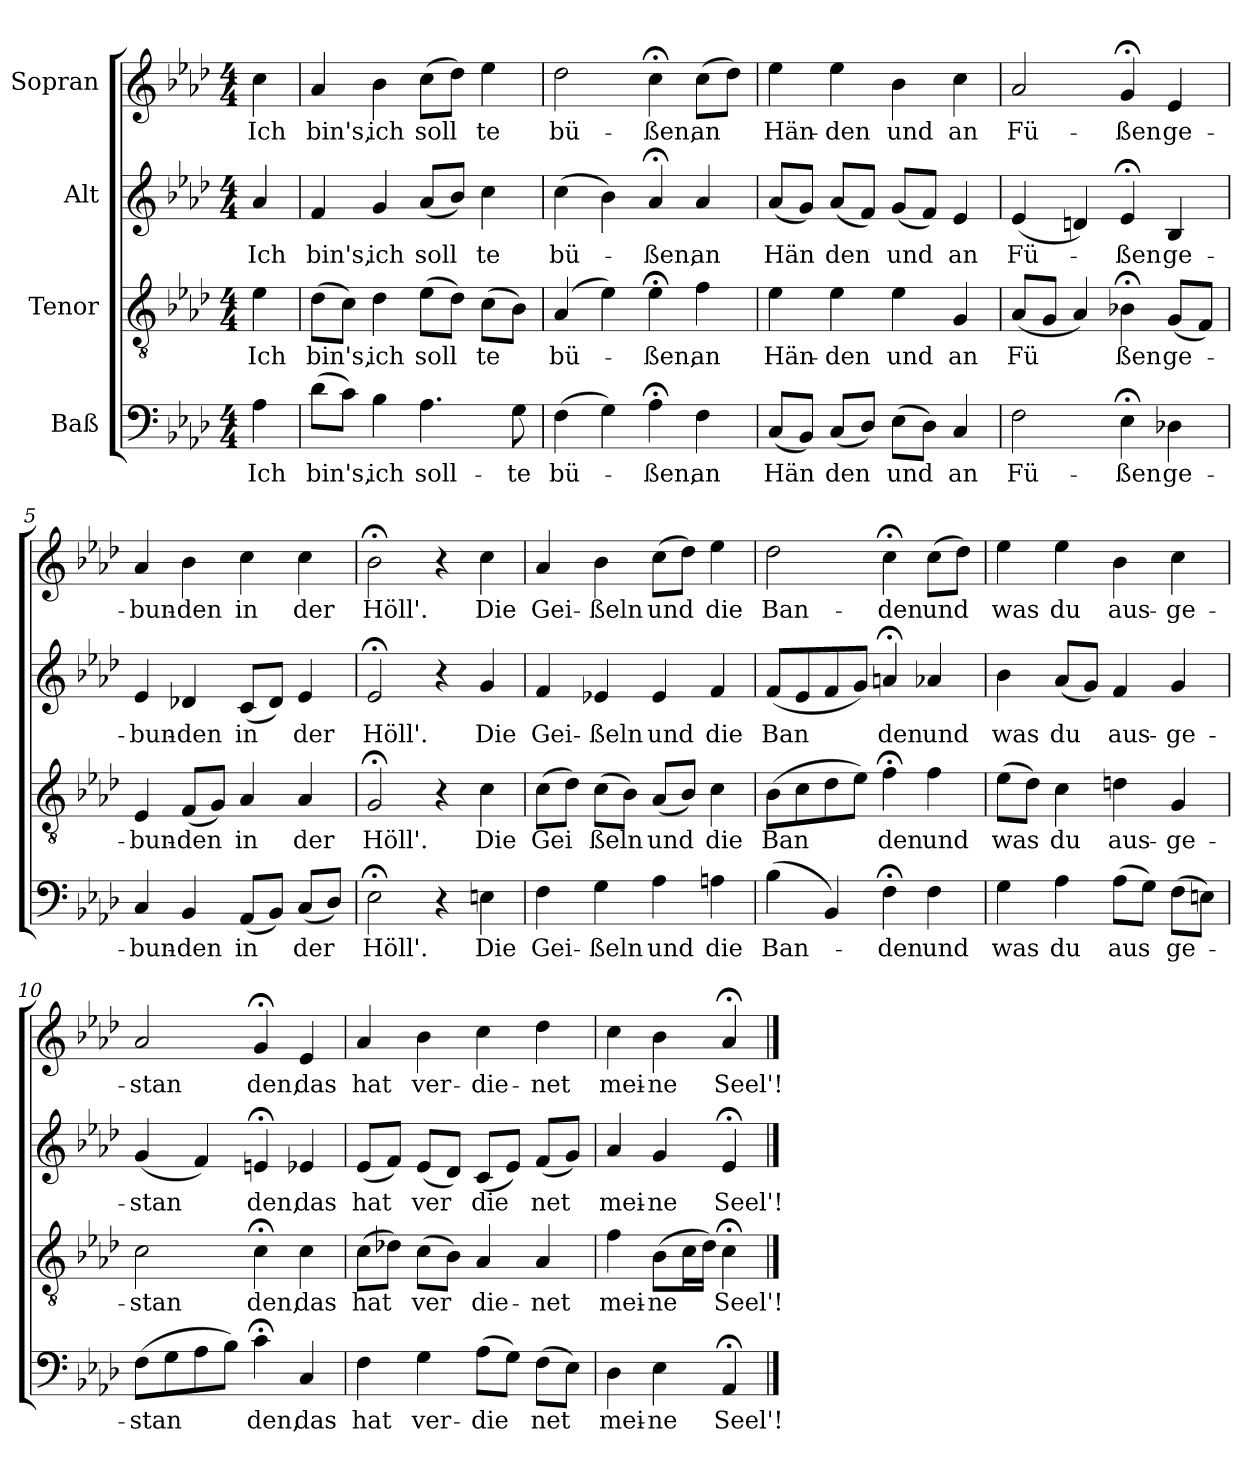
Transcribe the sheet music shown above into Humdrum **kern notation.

**kern	**text	**kern	**text	**kern	**text	**kern	**text
*part4	*part4	*part3	*part3	*part2	*part2	*part1	*part1
*staff4	*staff4	*staff3	*staff3	*staff2	*staff2	*staff1	*staff1
*I"Baß	*	*I"Tenor	*	*I"Alt	*	*I"Sopran	*
*clefF4	*	*clefGv2	*	*clefG2	*	*clefG2	*
*k[b-e-a-d-]	*	*k[b-e-a-d-]	*	*k[b-e-a-d-]	*	*k[b-e-a-d-]	*
*A-:	*	*A-:	*	*A-:	*	*A-:	*
*M4/4	*	*M4/4	*	*M4/4	*	*M4/4	*
=	=	=	=	=	=	=	=
!	!LO:LY:b	!	!LO:LY:b	!	!LO:LY:b	!	!LO:LY:b
4A-\	Ich	4e-\	Ich	4a-/	Ich	4cc\	Ich
=1	=1	=1	=1	=1	=1	=1	=1
!	!LO:LY:b	!	!LO:LY:b	!	!LO:LY:b	!	!LO:LY:b
(>8d-\L	bin's,	(>8d-\L	bin's,	4f/	bin's,	4a-/	bin's,
8c\J)	.	8c\J)	.	.	.	.	.
!	!LO:LY:b	!	!LO:LY:b	!	!LO:LY:b	!	!LO:LY:b
4B-\	ich	4d-\	ich	4g/	ich	4b-\	ich
!	!LO:LY:b	!	!LO:LY:b	!	!LO:LY:b	!	!LO:LY:b
4.A-\	soll-	(>8e-\L	soll	(<8a-/L	soll	(>8cc\L	soll
.	.	8d-\J)	.	8b-/J)	.	8dd-\J)	.
!	!	!	!LO:LY:b	!	!LO:LY:b	!	!LO:LY:b
.	.	(>8c\L	te	4cc\	te	4ee-\	te
!	!LO:LY:b	!	!	!	!	!	!
8G\	-te	8B-\J)	.	.	.	.	.
=2	=2	=2	=2	=2	=2	=2	=2
!	!LO:LY:b	!	!LO:LY:b	!	!LO:LY:b	!	!LO:LY:b
(>4F\	bü-	(>4A-/	bü-	(>4cc\	bü-	2dd-\	bü-
4G\)	.	4e-\)	.	4b-\)	.	.	.
!	!LO:LY:b	!	!LO:LY:b	!	!LO:LY:b	!	!LO:LY:b
4A-;<\	-ßen,	4e-;<\	-ßen,	4a-;/	-ßen,	4cc;<\	-ßen,
!	!LO:LY:b	!	!LO:LY:b	!	!LO:LY:b	!	!LO:LY:b
4F\	an	4f\	an	4a-/	an	(>8cc\L	an
.	.	.	.	.	.	8dd-\J)	.
=3	=3	=3	=3	=3	=3	=3	=3
!	!LO:LY:b	!	!LO:LY:b	!	!LO:LY:b	!	!LO:LY:b
(<8C/L	Hän	4e-\	Hän-	(<8a-/L	Hän	4ee-\	Hän-
8BB-/J)	.	.	.	8g/J)	.	.	.
!	!LO:LY:b	!	!LO:LY:b	!	!LO:LY:b	!	!LO:LY:b
(<8C/L	den	4e-\	-den	(<8a-/L	den	4ee-\	-den
8D-/J)	.	.	.	8f/J)	.	.	.
!	!LO:LY:b	!	!LO:LY:b	!	!LO:LY:b	!	!LO:LY:b
(>8E-\L	und	4e-\	und	(<8g/L	und	4b-\	und
8D-\J)	.	.	.	8f/J)	.	.	.
!	!LO:LY:b	!	!LO:LY:b	!	!LO:LY:b	!	!LO:LY:b
4C/	an	4G/	an	4e-/	an	4cc\	an
=4	=4	=4	=4	=4	=4	=4	=4
!	!LO:LY:b	!	!LO:LY:b	!	!LO:LY:b	!	!LO:LY:b
2F\	Fü-	(<8A-/L	Fü	(<4e-/	Fü-	2a-/	Fü-
.	.	8G/J	.	.	.	.	.
.	.	4A-/)	.	4dn/)	.	.	.
!	!LO:LY:b	!	!LO:LY:b	!	!LO:LY:b	!	!LO:LY:b
4E-;<\	-ßen	4B-X;<\	ßen	4e-;/	-ßen	4g;/	-ßen
!	!LO:LY:b	!	!LO:LY:b	!	!LO:LY:b	!	!LO:LY:b
4D-X\	ge-	(<8G/L	ge-	4B-/	ge-	4e-/	ge-
.	.	8F/J)	.	.	.	.	.
!!LO:LB:g=z
=5	=5	=5	=5	=5	=5	=5	=5
!	!LO:LY:b	!	!LO:LY:b	!	!LO:LY:b	!	!LO:LY:b
4C/	-bun-	4E-/	-bun-	4e-/	-bun-	4a-/	-bun-
!	!LO:LY:b	!	!LO:LY:b	!	!LO:LY:b	!	!LO:LY:b
4BB-/	-den	(<8F/L	-den	4d-X/	-den	4b-\	-den
.	.	8G/J)	.	.	.	.	.
!	!LO:LY:b	!	!LO:LY:b	!	!LO:LY:b	!	!LO:LY:b
(<8AA-/L	in	4A-/	in	(<8c/L	in	4cc\	in
8BB-/J)	.	.	.	8d-/J)	.	.	.
!	!LO:LY:b	!	!LO:LY:b	!	!LO:LY:b	!	!LO:LY:b
(<8C/L	der	4A-/	der	4e-/	der	4cc\	der
8D-/J)	.	.	.	.	.	.	.
=6	=6	=6	=6	=6	=6	=6	=6
!	!LO:LY:b	!	!LO:LY:b	!	!LO:LY:b	!	!LO:LY:b
2E-;<\	Höll'.	2G;/	Höll'.	2e-;/	Höll'.	2b-;<\	Höll'.
4r	.	4r	.	4r	.	4r	.
!	!LO:LY:b	!	!LO:LY:b	!	!LO:LY:b	!	!LO:LY:b
4En\	Die	4c\	Die	4g/	Die	4cc\	Die
=7	=7	=7	=7	=7	=7	=7	=7
!	!LO:LY:b	!	!LO:LY:b	!	!LO:LY:b	!	!LO:LY:b
4F\	Gei-	(>8c\L	Gei	4f/	Gei-	4a-/	Gei-
.	.	8d-\J)	.	.	.	.	.
!	!LO:LY:b	!	!LO:LY:b	!	!LO:LY:b	!	!LO:LY:b
4G\	-ßeln	(>8c\L	ßeln	4e-X/	-ßeln	4b-\	-ßeln
.	.	8B-\J)	.	.	.	.	.
!	!LO:LY:b	!	!LO:LY:b	!	!LO:LY:b	!	!LO:LY:b
4A-\	und	(<8A-/L	und	4e-/	und	(>8cc\L	und
.	.	8B-/J)	.	.	.	8dd-\J)	.
!	!LO:LY:b	!	!LO:LY:b	!	!LO:LY:b	!	!LO:LY:b
4An\	die	4c\	die	4f/	die	4ee-\	die
=8	=8	=8	=8	=8	=8	=8	=8
!	!LO:LY:b	!	!LO:LY:b	!	!LO:LY:b	!	!LO:LY:b
(<4B-\	Ban-	(>8B-\L	Ban	(<8f/L	Ban	2dd-\	Ban-
.	.	8c\	.	8e-/	.	.	.
4BB-/)	.	8d-\	.	8f/	.	.	.
.	.	8e-\J)	.	8g/J)	.	.	.
!	!LO:LY:b	!	!LO:LY:b	!	!LO:LY:b	!	!LO:LY:b
4F;<\	-den	4f;<\	den	4an;/	den	4cc;<\	-den
!	!LO:LY:b	!	!LO:LY:b	!	!LO:LY:b	!	!LO:LY:b
4F\	und	4f\	und	4a-X/	und	(>8cc\L	und
.	.	.	.	.	.	8dd-\J)	.
!!LO:LB:g=z
=9	=9	=9	=9	=9	=9	=9	=9
!	!LO:LY:b	!	!LO:LY:b	!	!LO:LY:b	!	!LO:LY:b
4G\	was	(>8e-\L	was	4b-\	was	4ee-\	was
.	.	8d-\J)	.	.	.	.	.
!	!LO:LY:b	!	!LO:LY:b	!	!LO:LY:b	!	!LO:LY:b
4A-\	du	4c\	du	(<8a-/L	du	4ee-\	du
.	.	.	.	8g/J)	.	.	.
!	!LO:LY:b	!	!LO:LY:b	!	!LO:LY:b	!	!LO:LY:b
(>8A-\L	aus	4dn\	aus-	4f/	aus-	4b-\	aus-
8G\J)	.	.	.	.	.	.	.
!	!LO:LY:b	!	!LO:LY:b	!	!LO:LY:b	!	!LO:LY:b
(>8F\L	ge-	4G/	-ge-	4g/	-ge-	4cc\	-ge-
8En\J)	.	.	.	.	.	.	.
=10	=10	=10	=10	=10	=10	=10	=10
!	!LO:LY:b	!	!LO:LY:b	!	!LO:LY:b	!	!LO:LY:b
(>8F\L	-stan	2c\	-stan	(<4g/	-stan	2a-/	-stan
8G\	.	.	.	.	.	.	.
8A-\	.	.	.	4f/)	.	.	.
8B-\J)	.	.	.	.	.	.	.
!	!LO:LY:b	!	!LO:LY:b	!	!LO:LY:b	!	!LO:LY:b
4c;<\	den,	4c;<\	den,	4en;/	den,	4g;/	den,
!	!LO:LY:b	!	!LO:LY:b	!	!LO:LY:b	!	!LO:LY:b
4C/	das	4c\	das	4e-X/	das	4e-/	das
=11	=11	=11	=11	=11	=11	=11	=11
!	!LO:LY:b	!	!LO:LY:b	!	!LO:LY:b	!	!LO:LY:b
4F\	hat	(>8c\L	hat	(<8e-/L	hat	4a-/	hat
.	.	8d-X\J)	.	8f/J)	.	.	.
!	!LO:LY:b	!	!LO:LY:b	!	!LO:LY:b	!	!LO:LY:b
4G\	ver-	(>8c\L	ver	(<8e-/L	ver	4b-\	ver-
.	.	8B-\J)	.	8d-/J)	.	.	.
!	!LO:LY:b	!	!LO:LY:b	!	!LO:LY:b	!	!LO:LY:b
(>8A-\L	-die	4A-/	die-	(<8c/L	die	4cc\	-die-
8G\J)	.	.	.	8e-/J)	.	.	.
!	!LO:LY:b	!	!LO:LY:b	!	!LO:LY:b	!	!LO:LY:b
(>8F\L	net	4A-/	-net	(<8f/L	net	4dd-\	-net
8E-\J)	.	.	.	8g/J)	.	.	.
=12	=12	=12	=12	=12	=12	=12	=12
!	!LO:LY:b	!	!LO:LY:b	!	!LO:LY:b	!	!LO:LY:b
4D-\	mei-	4f\	mei-	4a-/	mei-	4cc\	mei-
!	!LO:LY:b	!	!LO:LY:b	!	!LO:LY:b	!	!LO:LY:b
4E-\	-ne	(>8B-\L	-ne	4g/	-ne	4b-\	-ne
.	.	16c\L	.	.	.	.	.
.	.	16d-\JJ)	.	.	.	.	.
!	!LO:LY:b	!	!LO:LY:b	!	!LO:LY:b	!	!LO:LY:b
4AA-;/	Seel'!	4c;<\	Seel'!	4e-;/	Seel'!	4a-;/	Seel'!
==	==	==	==	==	==	==	==
*-	*-	*-	*-	*-	*-	*-	*-
